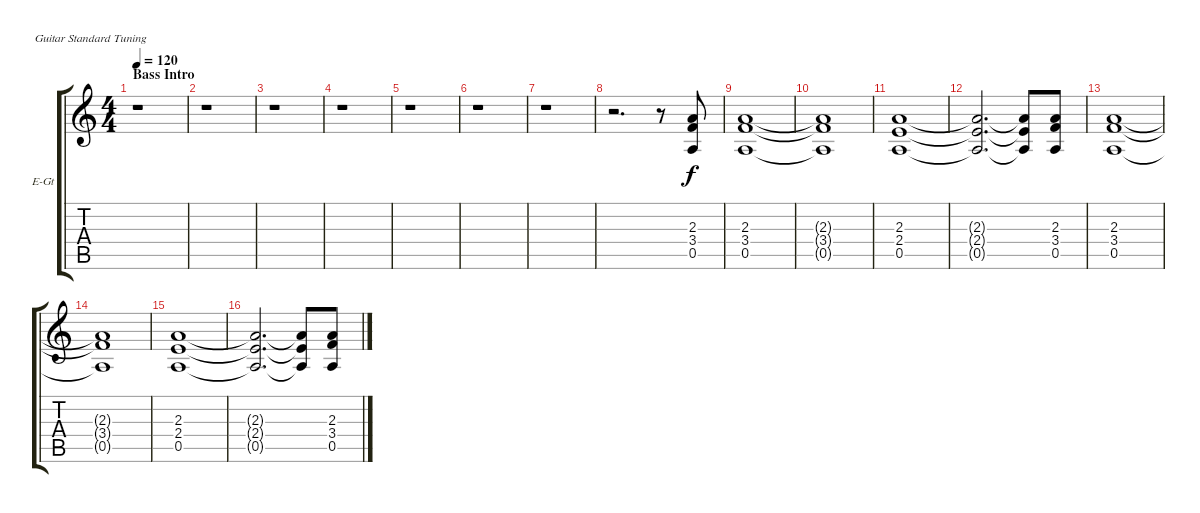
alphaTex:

\bracketExtendMode groupsimilarinstruments
\firstSystemTrackNameOrientation horizontal
\otherSystemsTrackNameOrientation horizontal
\track ("Distortion Guitar 1" "E-Gt") {instrument distortionguitar}
\staff {score tabs}
\tuning (E4 B3 G3 D3 A2 E2)
\ts (4 4)
\section ("" "Bass Intro")
\tempo 120
\clef g2
\ks c
r.1{dy f instrument distortionguitar} |
r.1 |
r.1 |
r.1 |
r.1 |
r.1 |
r.1 |
r.2{d} r.8 (2.3 3.4 0.5).8 |
(2.3 3.4 0.5).1 |
(2.3{t} 3.4{t} 0.5{t}).1 |
(2.3 2.4 0.5).1 |
(2.3{t} 2.4{t} 0.5{t}).2{d} (2.3{t} 2.4{t} 0.5{t}).8 (2.3 3.4 0.5).8 |
(2.3 3.4 0.5).1 |
(2.3{t} 3.4{t} 0.5{t}).1 |
(2.3 2.4 0.5).1 |
(2.3{t} 2.4{t} 0.5{t}).2{d} (2.3{t} 2.4{t} 0.5{t}).8 (2.3 3.4 0.5).8
